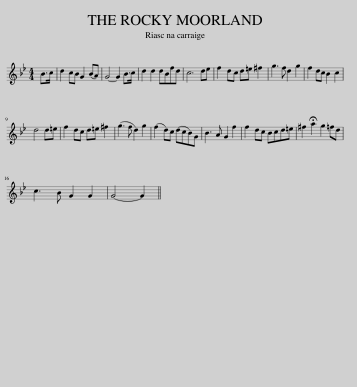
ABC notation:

X:1
L:1/8
M:4/4
I:linebreak $
K:Gmin
V:1 treble
V:1
 B>c | d2 cB G2 (BA) | G4- G2 B>c | d2 d2 dBfd | c6 de | %5
 f2 dc d=e ^f2 | g3 f d2 g2 | f2 dc B2 c2 |$ d4 d=e | f2 dc d=e ^f2 | %10
 (g3 f d2) g2 | (f2 d)c (dcB)G | B3 A G2 f2 | f2 dc Bcd=e | ^f2 !fermata!a2 g2 =fd |$ %15
 c3 B G2 G2 | G4- G2 || %17
